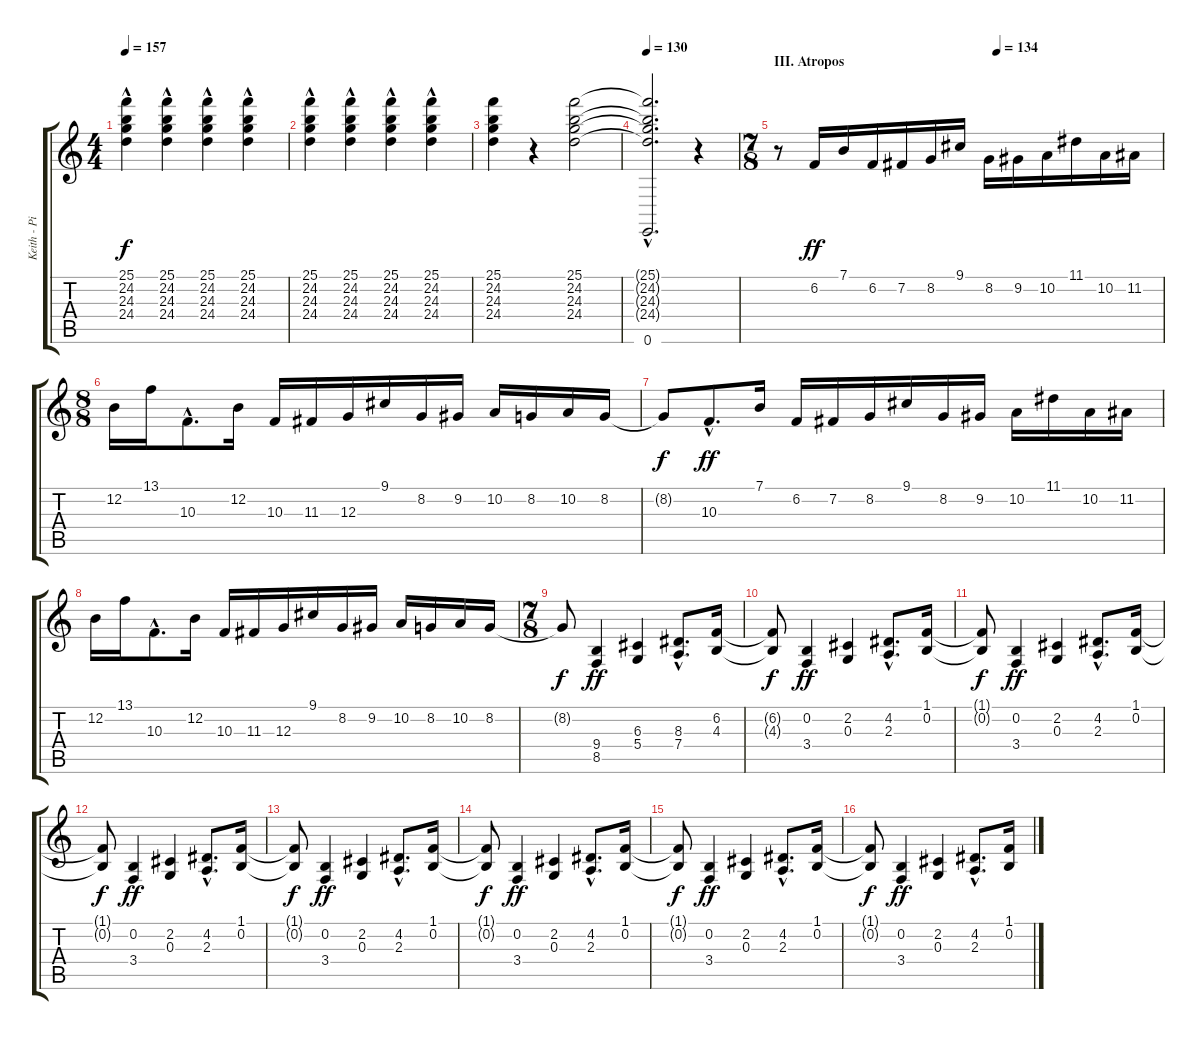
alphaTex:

\track ("Keith - Piano RH" "Keith - Pi") {instrument brightacousticpiano}
\staff {score tabs}
\tuning (E4 B3 G3 D3 A2 E2) {hide}
\ts (4 4)
\tempo 157
\clef g2
\ks c
(25.1{hac} 24.2{hac} 24.3{hac} 24.4{hac}).4{dy f} (25.1{hac} 24.2{hac} 24.3{hac} 24.4{hac}).4 (25.1{hac} 24.2{hac} 24.3{hac} 24.4{hac}).4 (25.1{hac} 24.2{hac} 24.3{hac} 24.4{hac}).4 |
(25.1{hac} 24.2{hac} 24.3{hac} 24.4{hac}).4 (25.1{hac} 24.2{hac} 24.3{hac} 24.4{hac}).4 (25.1{hac} 24.2{hac} 24.3{hac} 24.4{hac}).4 (25.1{hac} 24.2{hac} 24.3{hac} 24.4{hac}).4 |
(25.1 24.2 24.3 24.4).4 r.4 (25.1 24.2 24.3 24.4).2 |
\tempo 130
(25.1{hac t} 24.2{hac t} 24.3{hac t} 24.4{hac t} 0.6{hac}).2{d} r.4 |
\ts (7 8)
\section ("" "III. Atropos")
\tempo (134 0.5714285714285714)
r.8 6.2.16{dy ff} 7.1.16 6.2.16 7.2.16 8.2.16 9.1.16 8.2.16 9.2.16 10.2.16 11.1.16 10.2.16 11.2.16 |
\ts (8 8)
12.2.16 13.1.16 10.3{hac}.8{d} 12.2.16 10.3.16 11.3.16 12.3.16 9.1.16 8.2.16 9.2.16 10.2.16 8.2.16 10.2.16 8.2.16 |
8.2{t}.8{dy f} 10.3{hac}.8{d dy ff} 7.1.16 6.2.16 7.2.16 8.2.16 9.1.16 8.2.16 9.2.16 10.2.16 11.1.16 10.2.16 11.2.16 |
12.2.16 13.1.16 10.3{hac}.8{d} 12.2.16 10.3.16 11.3.16 12.3.16 9.1.16 8.2.16 9.2.16 10.2.16 8.2.16 10.2.16 8.2.16 |
\ts (7 8)
8.2{t}.8{dy f} (9.4 8.5).4{dy ff} (6.3 5.4).4 (8.3{hac} 7.4{hac}).8{d} (6.2 4.3).16 |
(6.2{t} 4.3{t}).8{dy f} (0.2 3.4).4{dy ff} (2.2 0.3).4 (4.2{hac} 2.3{hac}).8{d} (1.1 0.2).16 |
(1.1{t} 0.2{t}).8{dy f} (0.2 3.4).4{dy ff} (2.2 0.3).4 (4.2{hac} 2.3{hac}).8{d} (1.1 0.2).16 |
(1.1{t} 0.2{t}).8{dy f} (0.2 3.4).4{dy ff} (2.2 0.3).4 (4.2{hac} 2.3{hac}).8{d} (1.1 0.2).16 |
(1.1{t} 0.2{t}).8{dy f} (0.2 3.4).4{dy ff} (2.2 0.3).4 (4.2{hac} 2.3{hac}).8{d} (1.1 0.2).16 |
(1.1{t} 0.2{t}).8{dy f} (0.2 3.4).4{dy ff} (2.2 0.3).4 (4.2{hac} 2.3{hac}).8{d} (1.1 0.2).16 |
(1.1{t} 0.2{t}).8{dy f} (0.2 3.4).4{dy ff} (2.2 0.3).4 (4.2{hac} 2.3{hac}).8{d} (1.1 0.2).16 |
(1.1{t} 0.2{t}).8{dy f} (0.2 3.4).4{dy ff} (2.2 0.3).4 (4.2{hac} 2.3{hac}).8{d} (1.1 0.2).16
